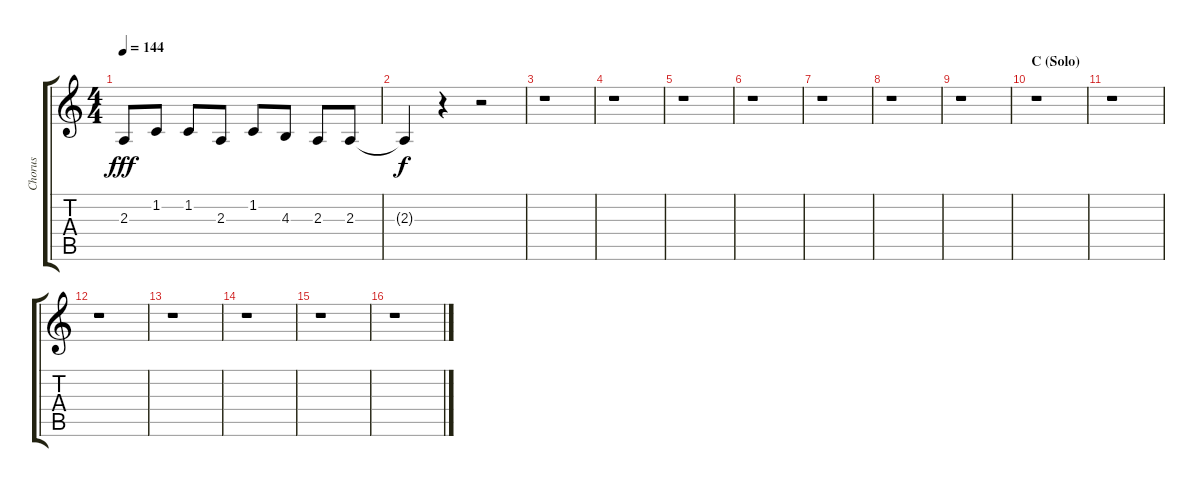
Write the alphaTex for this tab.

\track ("Chorus" "Chorus") {instrument synthvoice}
\staff {score tabs}
\tuning (E4 B3 G3 D3 A2 E2) {hide}
\ts (4 4)
\tempo 144
\clef g2
\ks c
2.3.8{dy fff} 1.2.8 1.2.8 2.3.8 1.2.8 4.3.8 2.3.8 2.3.8 |
2.3{t}.4{dy f} r.4 r.2 |
r.1 |
r.1 |
r.1 |
r.1 |
r.1 |
r.1 |
r.1 |
\section ("" "C (Solo)")
r.1 |
r.1 |
r.1 |
r.1 |
r.1 |
r.1 |
r.1
